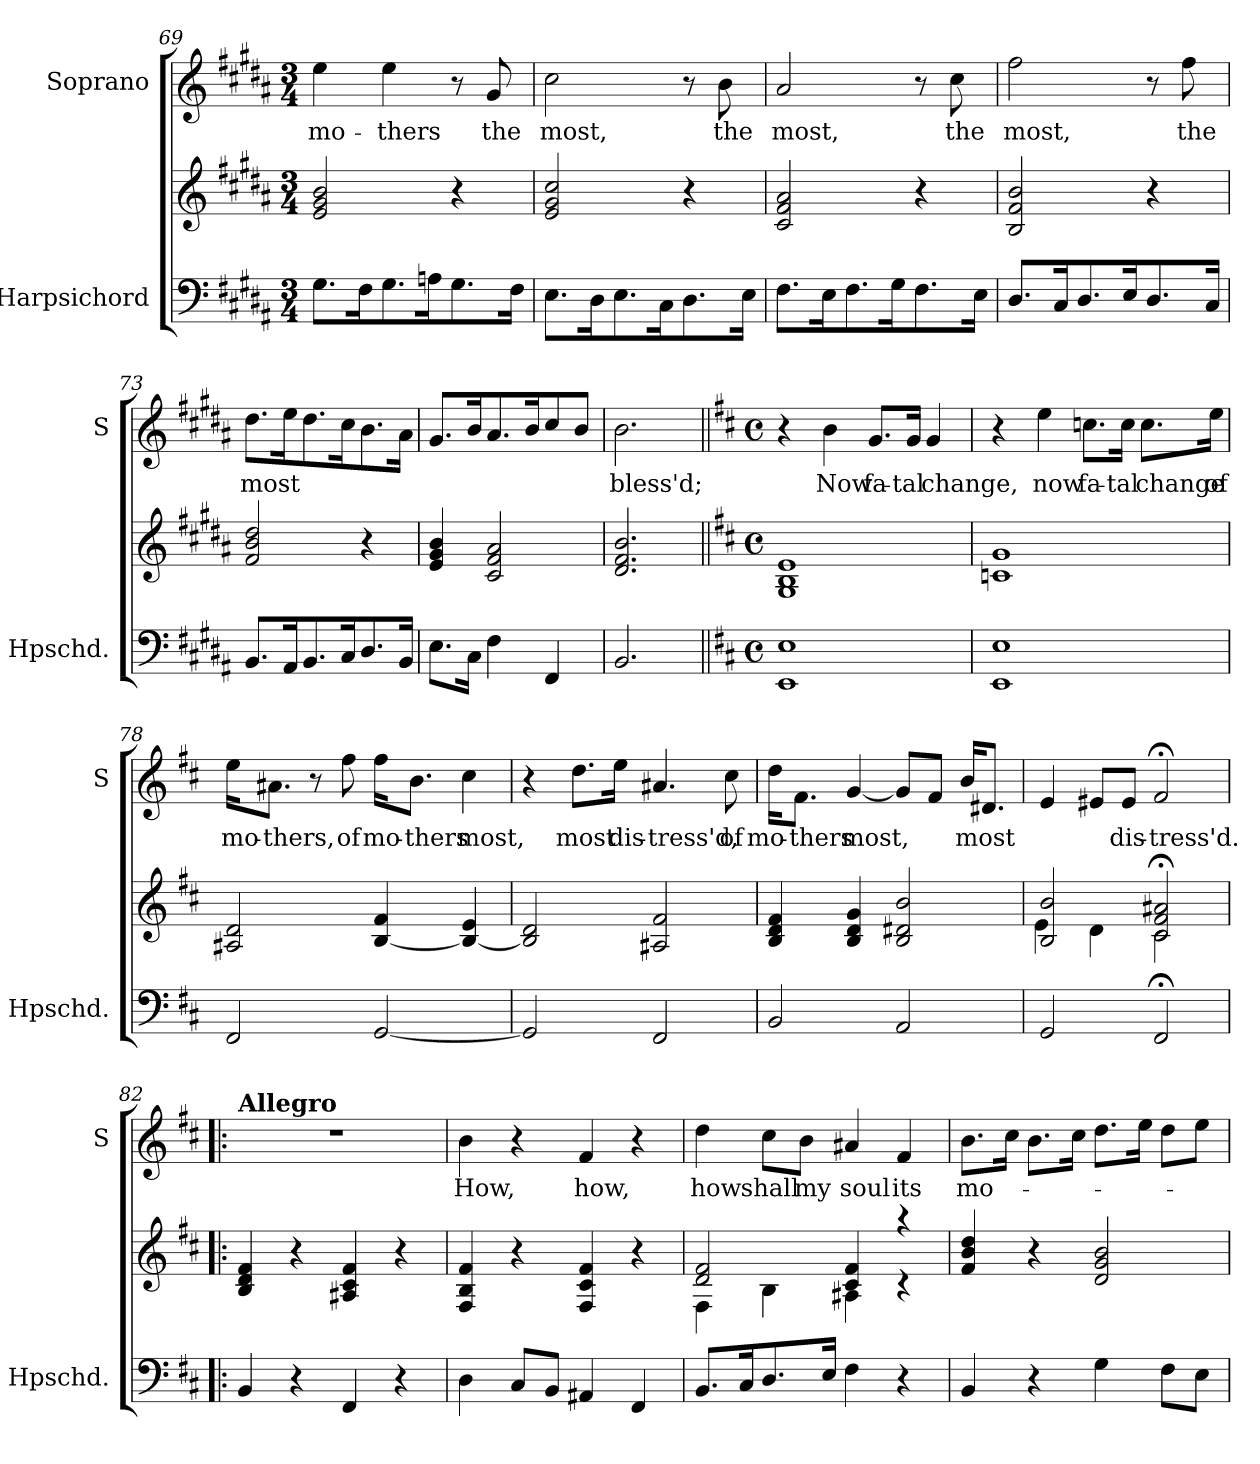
**kern	**kern	**kern	**text
*part2	*part2	*part1	*part1
*staff3	*staff2	*staff1	*staff1
*I"Harpsichord	*	*I"Soprano	*
*I'Hpschd.	*	*I'S	*
*clefF4	*clefG2	*clefG2	*
*k[f#c#g#d#a#]	*k[f#c#g#d#a#]	*k[f#c#g#d#a#]	*
*B:	*B:	*B:	*
*M3/4	*M3/4	*M3/4	*
=69	=69	=69	=69
!	!	!	!LO:LY:b
8.G#\L	2e/ 2g#/ 2b/	4ee\	mo-
16F#\K	.	.	.
!	!	!	!LO:LY:b
8.G#\	.	4ee\	-thers
16An\K	.	.	.
8.G#\	4r	8r	.
!	!	!	!LO:LY:b
.	.	8g#/	the
16F#\Jk	.	.	.
!!LO:LB:g=z
=70	=70	=70	=70
!	!	!	!LO:LY:b
8.E\L	2e/ 2g#/ 2cc#/	2cc#\	most,
16D#\K	.	.	.
8.E\	.	.	.
16C#\K	.	.	.
8.D#\	4r	8r	.
!	!	!	!LO:LY:b
.	.	8b\	the
16E\Jk	.	.	.
=71	=71	=71	=71
!	!	!	!LO:LY:b
8.F#\L	2c#/ 2f#/ 2a#/	2a#/	most,
16E\K	.	.	.
8.F#\	.	.	.
16G#\K	.	.	.
8.F#\	4r	8r	.
!	!	!	!LO:LY:b
.	.	8cc#\	the
16E\Jk	.	.	.
=72	=72	=72	=72
!	!	!	!LO:LY:b
8.D#/L	2B/ 2f#/ 2b/	2ff#\	most,
16C#/K	.	.	.
8.D#/	.	.	.
16E/K	.	.	.
8.D#/	4r	8r	.
!	!	!	!LO:LY:b
.	.	8ff#\	the
16C#/Jk	.	.	.
=73	=73	=73	=73
!	!	!	!LO:LY:b
8.BB/L	2f#/ 2b/ 2dd#/	8.dd#\L	most
16AA#/K	.	16ee\K	.
8.BB/	.	8.dd#\	.
16C#/K	.	16cc#\K	.
8.D#/	4r	8.b\	.
16BB/Jk	.	16a#\Jk	.
=74	=74	=74	=74
8.E\L	4e/ 4g#/ 4b/	8.g#/L	.
16C#\Jk	.	16b/K	.
4F#\	2c#/ 2f#/ 2a#/	8.a#/	.
.	.	16b/K	.
4FF#/	.	8cc#/	.
.	.	8b/J	.
=75	=75	=75	=75
!	!	!	!LO:LY:b
2.BB/	2.d#/ 2.f#/ 2.b/	2.b\	bless'd;
!!LO:LB:g=z
=76||	=76||	=76||	=76||
*k[f#c#]	*k[f#c#]	*k[f#c#]	*
*D:	*D:	*D:	*
*M4/4	*M4/4	*M4/4	*
*met(c)	*met(c)	*met(c)	*
1EE 1E	1G 1B 1e	4r	.
!	!	!	!LO:LY:b
.	.	4b\	Now
!	!	!	!LO:LY:b
.	.	8.g/L	fa-
!	!	!	!LO:LY:b
.	.	16g/Jk	-tal
!	!	!	!LO:LY:b
.	.	4g/	change,
=77	=77	=77	=77
1EE 1E	1cn 1g	4r	.
!	!	!	!LO:LY:b
.	.	4ee\	now
!	!	!	!LO:LY:b
.	.	8.ccn\L	fa-
!	!	!	!LO:LY:b
.	.	16cc\Jk	-tal
!	!	!	!LO:LY:b
.	.	8.cc\L	change
!	!	!	!LO:LY:b
.	.	16ee\Jk	of
=78	=78	=78	=78
!	!	!	!LO:LY:b
2FF#/	2A#X/ 2d/	16ee\KL	mo-
!	!	!	!LO:LY:b
.	.	8.a#X\J	-thers,
.	.	8r	.
!	!	!	!LO:LY:b
.	.	8ff#\	of
!	!	!	!LO:LY:b
[2GG/	[4B/ 4f#/	16ff#\KL	mo-
!	!	!	!LO:LY:b
.	.	8.b\J	-thers
!	!	!	!LO:LY:b
.	4B/_ 4e/	4cc#\	most,
=79	=79	=79	=79
2GG/]	2B/] 2d/	4r	.
!	!	!	!LO:LY:b
.	.	8.dd\L	most
!	!	!	!LO:LY:b
.	.	16ee\Jk	dis-
!	!	!	!LO:LY:b
2FF#/	2A#X/ 2f#/	4.a#X/	-tress'd,
!	!	!	!LO:LY:b
.	.	8cc#\	of
!!LO:PB:g=z
=80	=80	=80	=80
!	!	!	!LO:LY:b
2BB/	4B/ 4d/ 4f#/	16dd\KL	mo-
!	!	!	!LO:LY:b
.	.	8.f#\J	-thers
!	!	!	!LO:LY:b
.	4B/ 4d/ 4g/	[4g/	most,
2AA/	2B/ 2d#X/ 2b/	8g/L]	.
.	.	8f#/J	.
!	!	!	!LO:LY:b
.	.	16b/KL	most
.	.	8.d#X/J	.
=81	=81	=81	=81
*	*^	*	*
2GG/	2B/ 2b/	4e\	4e/	.
.	.	4d\	8e#X/L	.
!	!	!	!	!LO:LY:b
.	.	.	8e#/J	dis-
!	!	!	!	!LO:LY:b
2FF#;</	2c#/;< 2f#/;< 2a#X/;<	2c#\	2f#;</	-tress'd.
=82!|:	=82!|:	=82!|:	=82!|:	=82!|:
!	!	!	!LO:TX:a:B:t=Allegro	!
*	*v	*v	*	*
4BB/	4B/ 4d/ 4f#/	1r	.
4r	4r	.	.
4FF#/	4A#X/ 4c#/ 4f#/	.	.
4r	4r	.	.
=83	=83	=83	=83
!	!	!	!LO:LY:b
4D\	4F#/ 4B/ 4f#/	4b\	How,
8C#/L	4r	4r	.
8BB/J	.	.	.
!	!	!	!LO:LY:b
4AA#X/	4F#/ 4c#/ 4f#/	4f#/	how,
4FF#/	4r	4r	.
=84	=84	=84	=84
*	*^	*	*
!	!	!	!	!LO:LY:b
8.BB/L	2d/ 2f#/	4F#\	4dd\	how
16C#/K	.	.	.	.
!	!	!	!	!LO:LY:b
8.D/	.	4B\	8cc#\L	shall
!	!	!	!	!LO:LY:b
.	.	.	8b\J	my
16E/Jk	.	.	.	.
!	!	!	!	!LO:LY:b
4F#\	4c#/ 4f#/	4A#X\	4a#X/	soul
!	!	!	!	!LO:LY:b
4r	4raa	4rc	4f#/	its
!!LO:LB:g=z
=85	=85	=85	=85	=85
!	!	!	!	!LO:LY:b
*	*v	*v	*	*
4BB/	4f#/ 4b/ 4dd/	8.b\L	mo-
.	.	16cc#\Jk	.
4r	4r	8.b\L	.
.	.	16cc#\Jk	.
4G\	2d/ 2g/ 2b/	8.dd\L	.
.	.	16ee\Jk	.
8F#\L	.	8dd\L	.
8E\J	.	8ee\J	.
=	=	=	=
*-	*-	*-	*-
